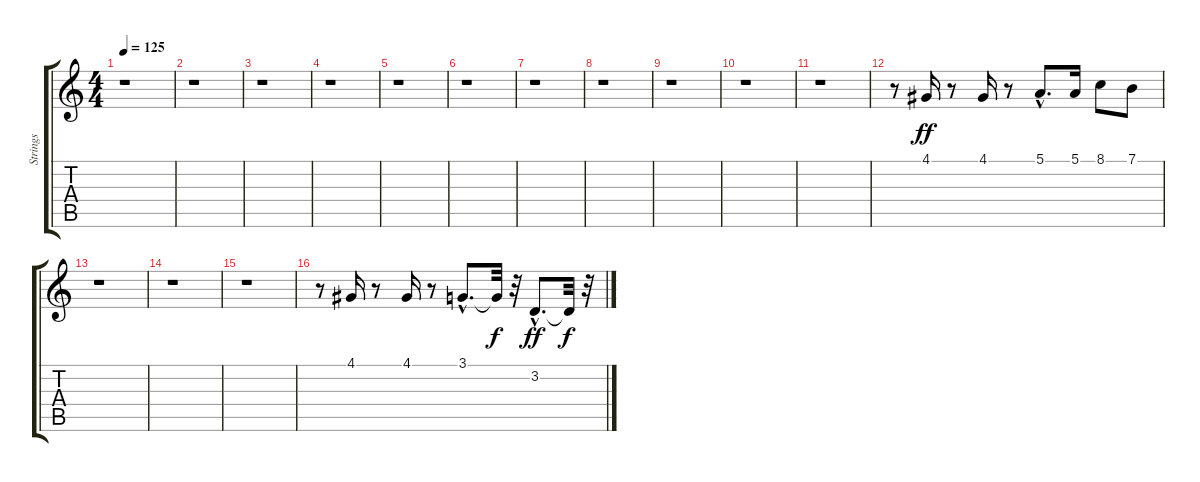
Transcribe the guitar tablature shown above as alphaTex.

\track ("Strings" "Strings") {instrument tremolostrings}
\staff {score tabs}
\tuning (E4 B3 G3 D3 A2 E2) {hide}
\ts (4 4)
\tempo 125
\clef g2
\ks c
r.1{dy f} |
r.1 |
r.1 |
r.1 |
r.1 |
r.1 |
r.1 |
r.1 |
r.1 |
r.1 |
r.1 |
r.8 4.1.16{dy ff} r.8 4.1.16 r.8 5.1{hac}.8{d} 5.1.16 8.1.8 7.1.8 |
r.1 |
r.1 |
r.1 |
r.8 4.1.16 r.8 4.1.16 r.8 3.1{hac}.8{d} 3.1{t}.32{dy f} r.32 3.2{hac}.8{d dy ff} 3.2{t}.32{dy f} r.32
